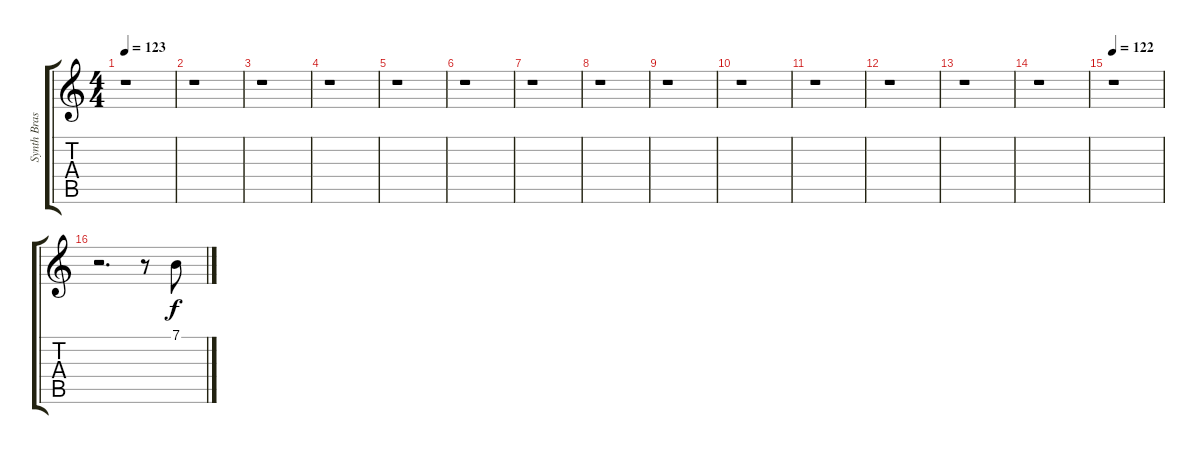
\track ("Synth Brass 2" "Synth Bras") {instrument synthbrass2}
\staff {score tabs}
\tuning (E4 B3 G3 D3 A2 E2) {hide}
\ts (4 4)
\tempo 123
\clef g2
\ks c
r.1{dy f} |
r.1 |
r.1 |
r.1 |
r.1 |
r.1 |
r.1 |
r.1 |
r.1 |
r.1 |
r.1 |
r.1 |
r.1 |
r.1 |
\tempo 122
r.1 |
r.2{d} r.8 7.1.8
